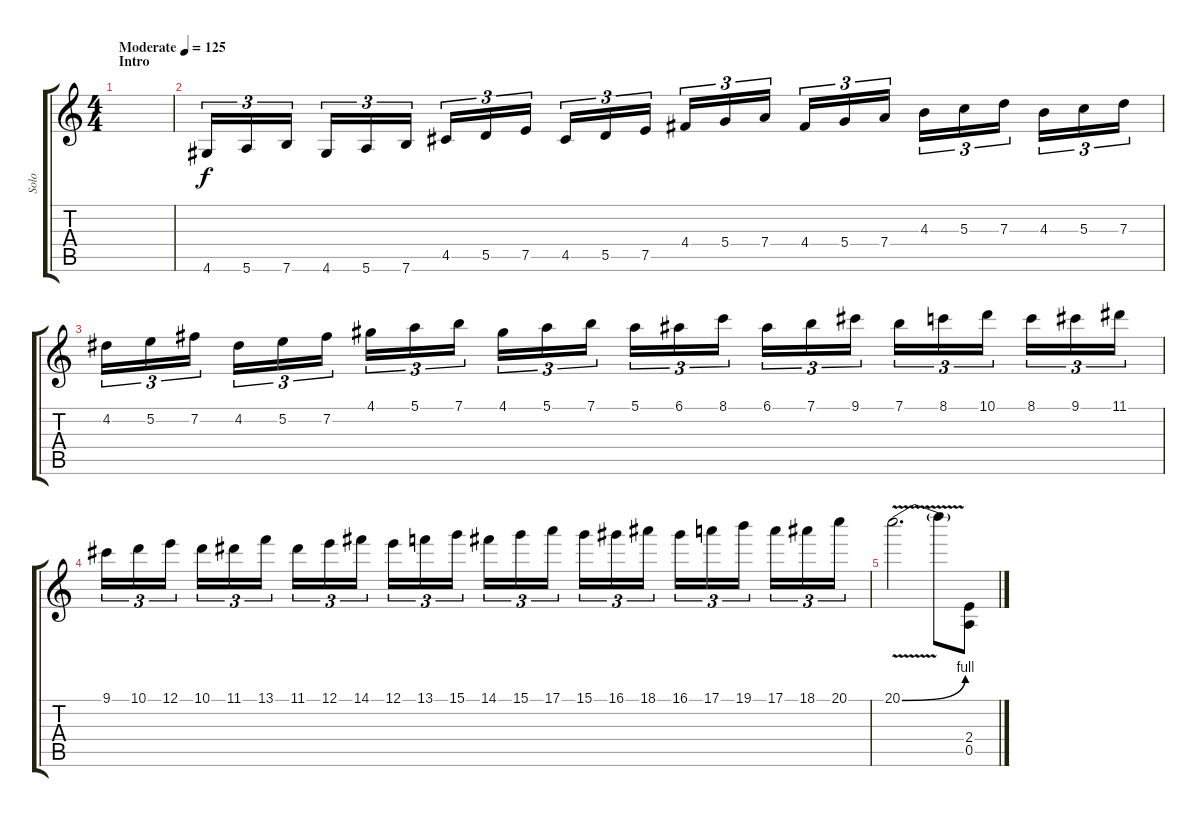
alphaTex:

\track ("Solo" "Solo") {instrument distortionguitar}
\staff {score tabs}
\tuning (E4 B3 G3 D3 A2 E2) {hide}
\ts (4 4)
\section ("" "Intro")
\tempo (125 "Moderate")
\clef g2
\ks c
|
4.6.16{tu (3 2)} 5.6.16{tu (3 2)} 7.6.16{tu (3 2) beam splitsecondary} 4.6.16{tu (3 2)} 5.6.16{tu (3 2)} 7.6.16{tu (3 2)} 4.5.16{tu (3 2)} 5.5.16{tu (3 2)} 7.5.16{tu (3 2) beam splitsecondary} 4.5.16{tu (3 2)} 5.5.16{tu (3 2)} 7.5.16{tu (3 2)} 4.4.16{tu (3 2)} 5.4.16{tu (3 2)} 7.4.16{tu (3 2) beam splitsecondary} 4.4.16{tu (3 2)} 5.4.16{tu (3 2)} 7.4.16{tu (3 2)} 4.3.16{tu (3 2)} 5.3.16{tu (3 2)} 7.3.16{tu (3 2) beam splitsecondary} 4.3.16{tu (3 2)} 5.3.16{tu (3 2)} 7.3.16{tu (3 2)} |
4.2.16{tu (3 2)} 5.2.16{tu (3 2)} 7.2.16{tu (3 2) beam splitsecondary} 4.2.16{tu (3 2)} 5.2.16{tu (3 2)} 7.2.16{tu (3 2)} 4.1.16{tu (3 2)} 5.1.16{tu (3 2)} 7.1.16{tu (3 2) beam splitsecondary} 4.1.16{tu (3 2)} 5.1.16{tu (3 2)} 7.1.16{tu (3 2)} 5.1.16{tu (3 2)} 6.1.16{tu (3 2)} 8.1.16{tu (3 2) beam splitsecondary} 6.1.16{tu (3 2)} 7.1.16{tu (3 2)} 9.1.16{tu (3 2)} 7.1.16{tu (3 2)} 8.1.16{tu (3 2)} 10.1.16{tu (3 2) beam splitsecondary} 8.1.16{tu (3 2)} 9.1.16{tu (3 2)} 11.1.16{tu (3 2)} |
9.1.16{tu (3 2)} 10.1.16{tu (3 2)} 12.1.16{tu (3 2) beam splitsecondary} 10.1.16{tu (3 2)} 11.1.16{tu (3 2)} 13.1.16{tu (3 2)} 11.1.16{tu (3 2)} 12.1.16{tu (3 2)} 14.1.16{tu (3 2) beam splitsecondary} 12.1.16{tu (3 2)} 13.1.16{tu (3 2)} 15.1.16{tu (3 2)} 14.1.16{tu (3 2)} 15.1.16{tu (3 2)} 17.1.16{tu (3 2) beam splitsecondary} 15.1.16{tu (3 2)} 16.1.16{tu (3 2)} 18.1.16{tu (3 2)} 16.1.16{tu (3 2)} 17.1.16{tu (3 2)} 19.1.16{tu (3 2) beam splitsecondary} 17.1.16{tu (3 2)} 18.1.16{tu (3 2)} 20.1.16{tu (3 2)} |
20.1{be (bend 0 0 60 4) v}.2{d} 20.1{t}.8 (2.4 0.5).8
